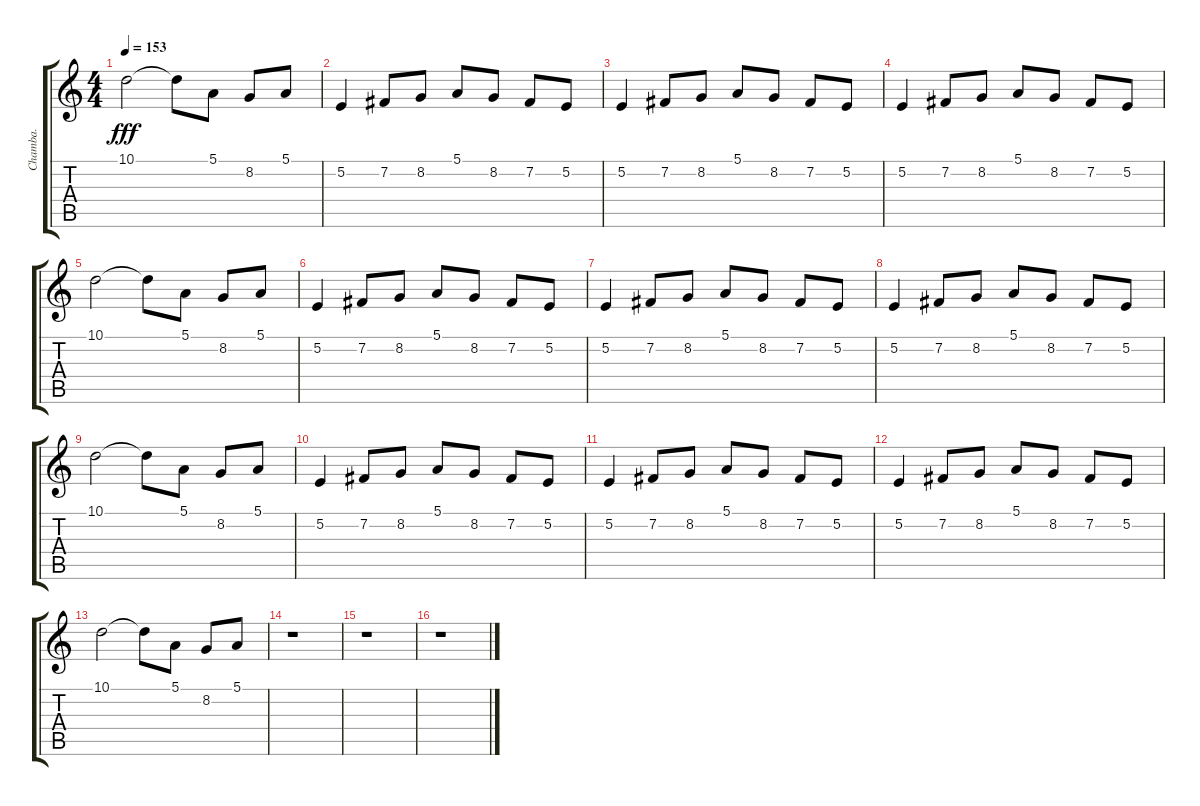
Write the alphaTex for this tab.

\track ("Chamba." "Chamba.") {instrument dulcimer}
\staff {score tabs}
\tuning (E4 B3 G3 D3 A2 E2) {hide}
\ts (4 4)
\tempo 153
\clef g2
\ks c
10.1.2{dy fff} 10.1{t}.8 5.1.8 8.2.8 5.1.8 |
5.2.4 7.2.8 8.2.8 5.1.8 8.2.8 7.2.8 5.2.8 |
5.2.4 7.2.8 8.2.8 5.1.8 8.2.8 7.2.8 5.2.8 |
5.2.4 7.2.8 8.2.8 5.1.8 8.2.8 7.2.8 5.2.8 |
10.1.2 10.1{t}.8 5.1.8 8.2.8 5.1.8 |
5.2.4 7.2.8 8.2.8 5.1.8 8.2.8 7.2.8 5.2.8 |
5.2.4 7.2.8 8.2.8 5.1.8 8.2.8 7.2.8 5.2.8 |
5.2.4 7.2.8 8.2.8 5.1.8 8.2.8 7.2.8 5.2.8 |
10.1.2 10.1{t}.8 5.1.8 8.2.8 5.1.8 |
5.2.4 7.2.8 8.2.8 5.1.8 8.2.8 7.2.8 5.2.8 |
5.2.4 7.2.8 8.2.8 5.1.8 8.2.8 7.2.8 5.2.8 |
5.2.4 7.2.8 8.2.8 5.1.8 8.2.8 7.2.8 5.2.8 |
10.1.2 10.1{t}.8 5.1.8 8.2.8 5.1.8 |
r.1 |
r.1 |
r.1
